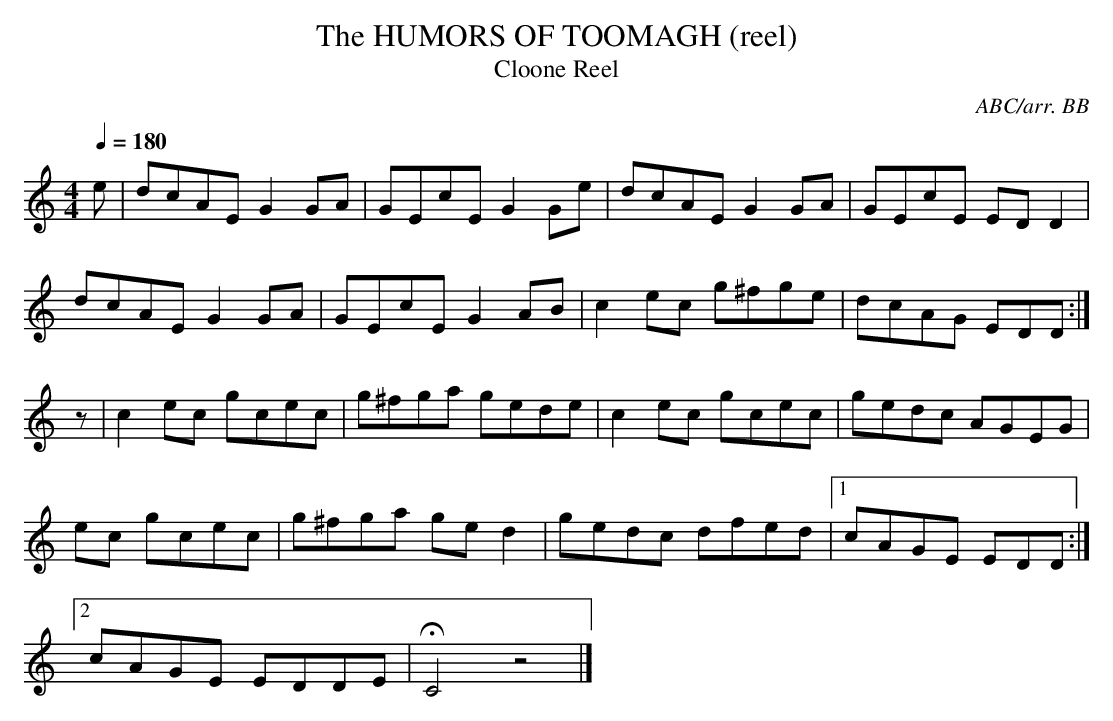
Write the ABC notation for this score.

X:1
T:HUMORS OF TOOMAGH (reel), The
T:Cloone Reel
C:ABC/arr. BB
Q:1/4=180
M:4/4
L:1/8
K:C
e| dcAE G2GA|GEcE G2Ge|dcAE G2GA|GEcE EDD2|
dcAE G2GA|GEcE G2AB|c2ec g^fge|dcAG EDD :|
z|c2ec gcec|g^fga gede|c2ec gcec|gedc AGEG|
2ec gcec|g^fga ged2|gedc dfed|1 cAGE EDD :|
[2 cAGE EDDE|HC4z4|]
